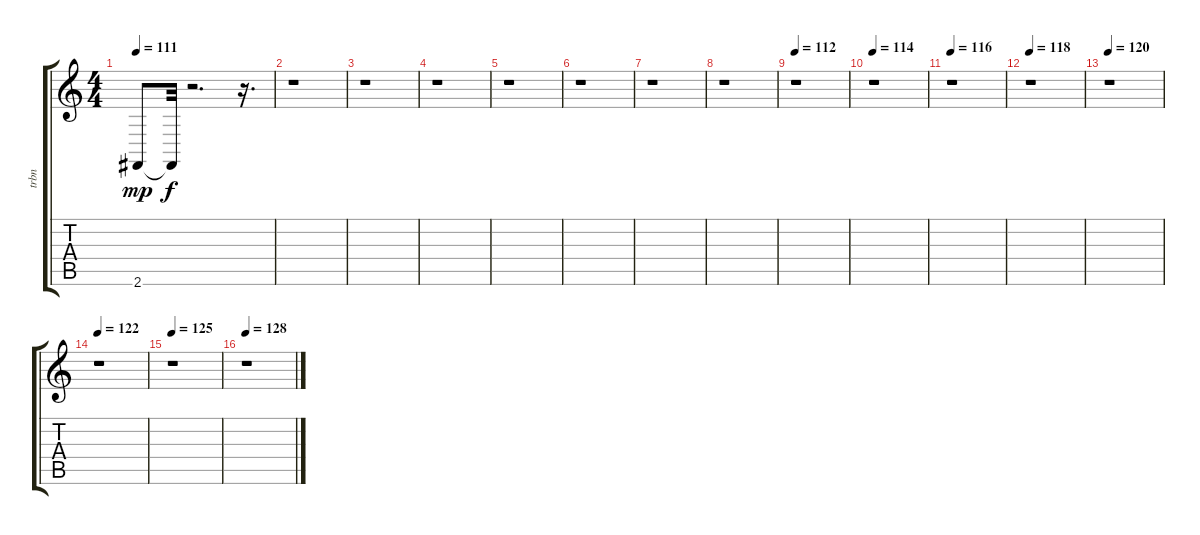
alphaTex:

\track ("trbn" "trbn") {instrument trombone}
\staff {score tabs}
\tuning (E4 B3 G3 D3 A2 E2) {hide}
\ts (4 4)
\tempo 111
\clef g2
\ks c
2.6.8{dy mp} 2.6{t}.32{dy f} r.2{d} r.16{d} |
r.1 |
r.1 |
r.1 |
r.1 |
r.1 |
r.1 |
r.1 |
\tempo 112
r.1 |
\tempo 114
r.1 |
\tempo 116
r.1 |
\tempo 118
r.1 |
\tempo 120
r.1 |
\tempo 122
r.1 |
\tempo 125
r.1 |
\tempo 128
r.1
